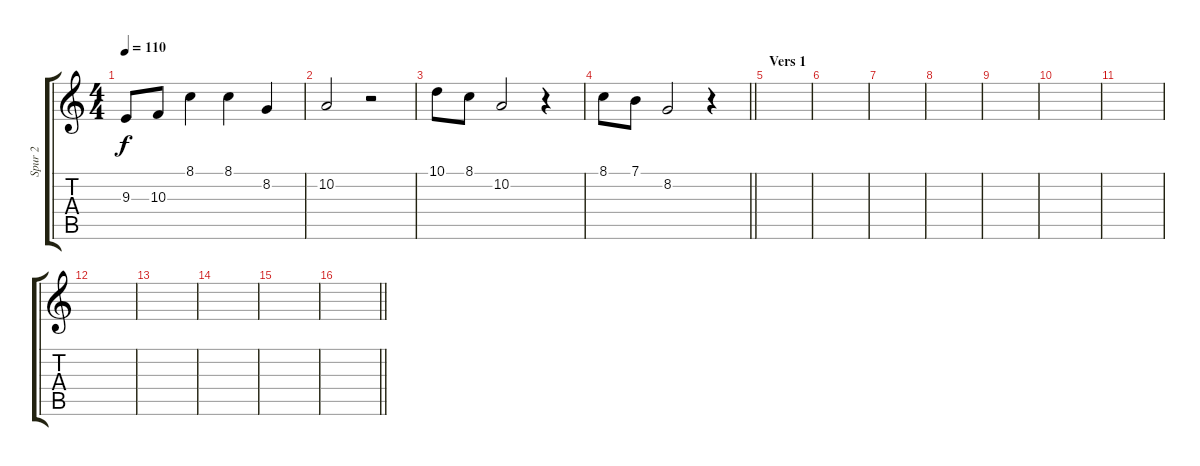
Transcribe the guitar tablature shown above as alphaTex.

\track ("Spur 2" "Spur 2") {instrument lead2sawtooth}
\staff {score tabs}
\tuning (E4 B3 G3 D3 A2 E2) {hide}
\ts (4 4)
\tempo 110
\clef g2
\ks c
9.3.8{dy f} 10.3.8 8.1.4 8.1.4 8.2.4 |
10.2.2 r.2 |
10.1.8 8.1.8 10.2.2 r.4 |
\barLineRight lightlight
8.1.8 7.1.8 8.2.2 r.4 |
\section ("" "Vers 1")
|
|
|
|
|
|
|
|
|
|
|
\barLineRight lightlight
